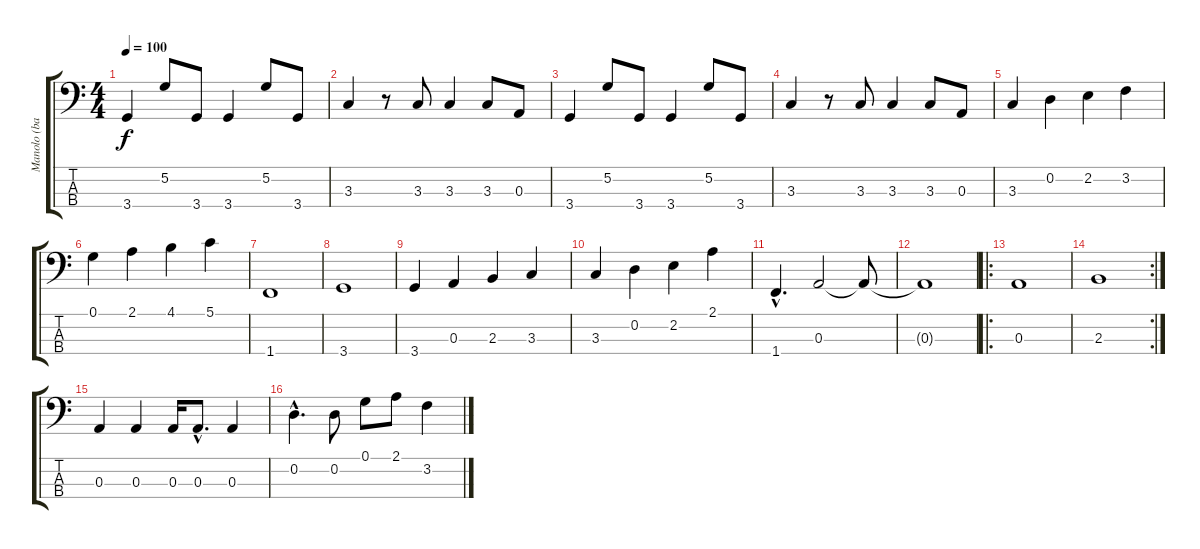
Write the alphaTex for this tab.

\track ("Manolo (bajo)" "Manolo (ba") {instrument electricbassfinger}
\staff {score tabs}
\tuning (G2 D2 A1 E1) {hide}
\ts (4 4)
\tempo 100
\clef f4
\ks c
3.4.4{dy f} 5.2.8 3.4.8 3.4.4 5.2.8 3.4.8 |
3.3.4 r.8 3.3.8 3.3.4 3.3.8 0.3.8 |
3.4.4 5.2.8 3.4.8 3.4.4 5.2.8 3.4.8 |
3.3.4 r.8 3.3.8 3.3.4 3.3.8 0.3.8 |
3.3.4 0.2.4 2.2.4 3.2.4 |
0.1.4 2.1.4 4.1.4 5.1.4 |
1.4.1 |
3.4.1 |
3.4.4 0.3.4 2.3.4 3.3.4 |
3.3.4 0.2.4 2.2.4 2.1.4 |
1.4{hac}.4{d} 0.3.2 0.3{t}.8 |
0.3{t}.1 |
\ro
0.3.1 |
\rc 2
2.3.1 |
0.3.4 0.3.4 0.3.16 0.3{hac}.8{d} 0.3.4 |
0.2{hac}.4{d} 0.2.8 0.1.8 2.1.8 3.2.4
